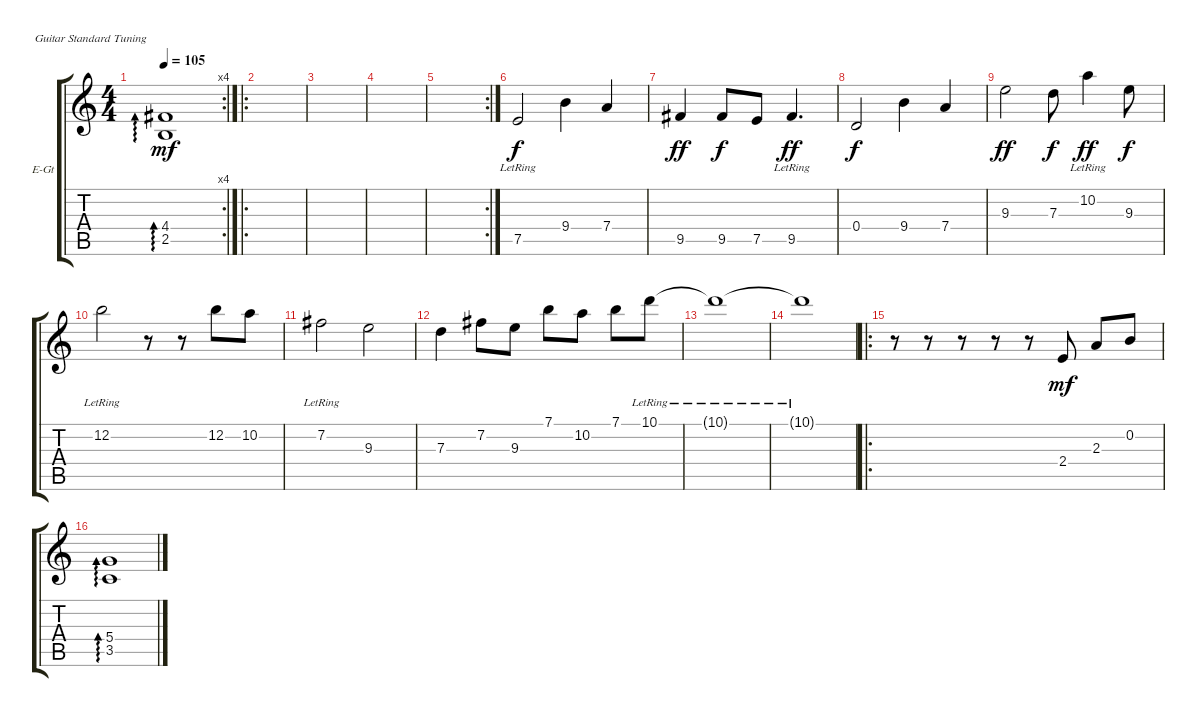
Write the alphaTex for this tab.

\defaultSystemsLayout 4
\bracketExtendMode groupsimilarinstruments
\firstSystemTrackNameOrientation horizontal
\otherSystemsTrackNameOrientation horizontal
\track ("Snow" "E-Gt") {instrument electricguitarclean}
\staff {score tabs}
\tuning (E4 B3 G3 D3 A2 E2)
\rc 4
\ts (4 4)
\tempo 105
\clef g2
\ks c
(2.5 4.4).1{ad 0 dy mf} |
\ro
|
|
|
\rc 2
|
7.5{lr}.2{dy f} 9.4.4 7.4.4 |
9.5.4{dy ff} 9.5.8{dy f} 7.5.8 9.5{lr}.4{d dy ff} |
0.4.2{dy f} 9.4.4 7.4.4 |
9.3.2{dy ff} 7.3.8{dy f} 10.2{lr}.4{dy ff} 9.3.8{dy f} |
12.2{lr}.2 r.8 r.8 12.2.8 10.2.8 |
7.2{lr}.2 9.3.2 |
7.3.4 7.2.8 9.3.8 7.1.8 10.2.8 7.1.8 10.1{lr}.8 |
10.1{lr t}.1 |
10.1{lr t}.1 |
\ro
r.8 r.8 r.8 r.8 r.8 2.4.8{dy mf} 2.3.8 0.2.8 |
(3.5 5.4).1{ad 0}
